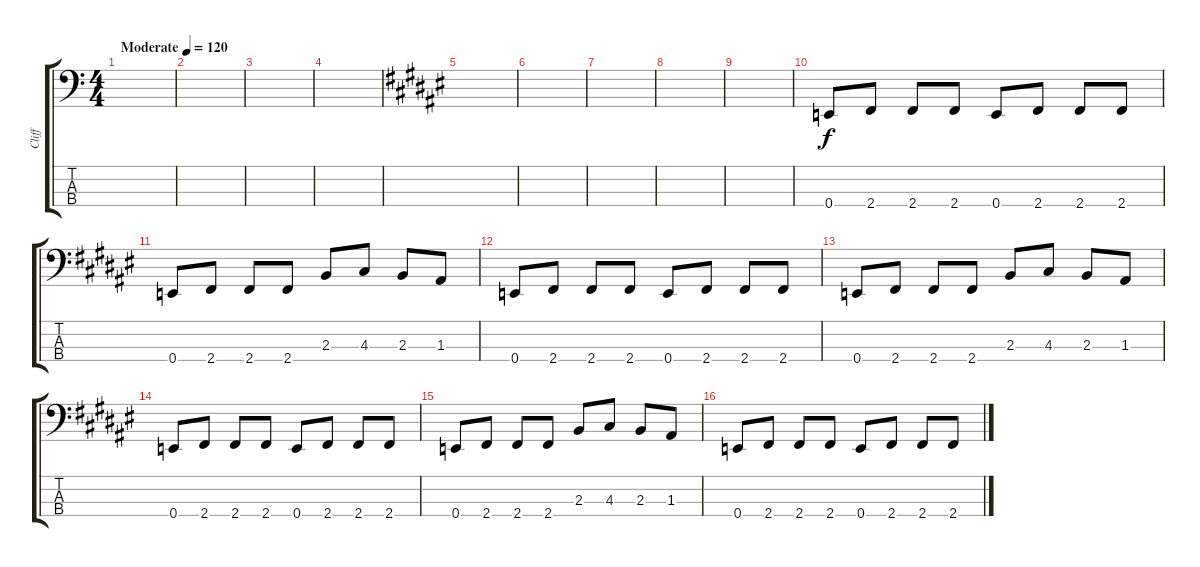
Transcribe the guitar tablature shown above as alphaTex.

\track ("Cliff" "Cliff") {instrument electricbassfinger}
\staff {score tabs}
\tuning (G2 D2 A1 E1) {hide}
\ts (4 4)
\tempo (120 "Moderate")
\clef f4
\ks c
|
|
|
|
\ks f#
|
|
|
|
|
0.4.8 2.4.8 2.4.8 2.4.8 0.4.8 2.4.8 2.4.8 2.4.8 |
0.4.8 2.4.8 2.4.8 2.4.8 2.3.8 4.3.8 2.3.8 1.3.8 |
0.4.8 2.4.8 2.4.8 2.4.8 0.4.8 2.4.8 2.4.8 2.4.8 |
0.4.8 2.4.8 2.4.8 2.4.8 2.3.8 4.3.8 2.3.8 1.3.8 |
0.4.8 2.4.8 2.4.8 2.4.8 0.4.8 2.4.8 2.4.8 2.4.8 |
0.4.8 2.4.8 2.4.8 2.4.8 2.3.8 4.3.8 2.3.8 1.3.8 |
0.4.8 2.4.8 2.4.8 2.4.8 0.4.8 2.4.8 2.4.8 2.4.8
